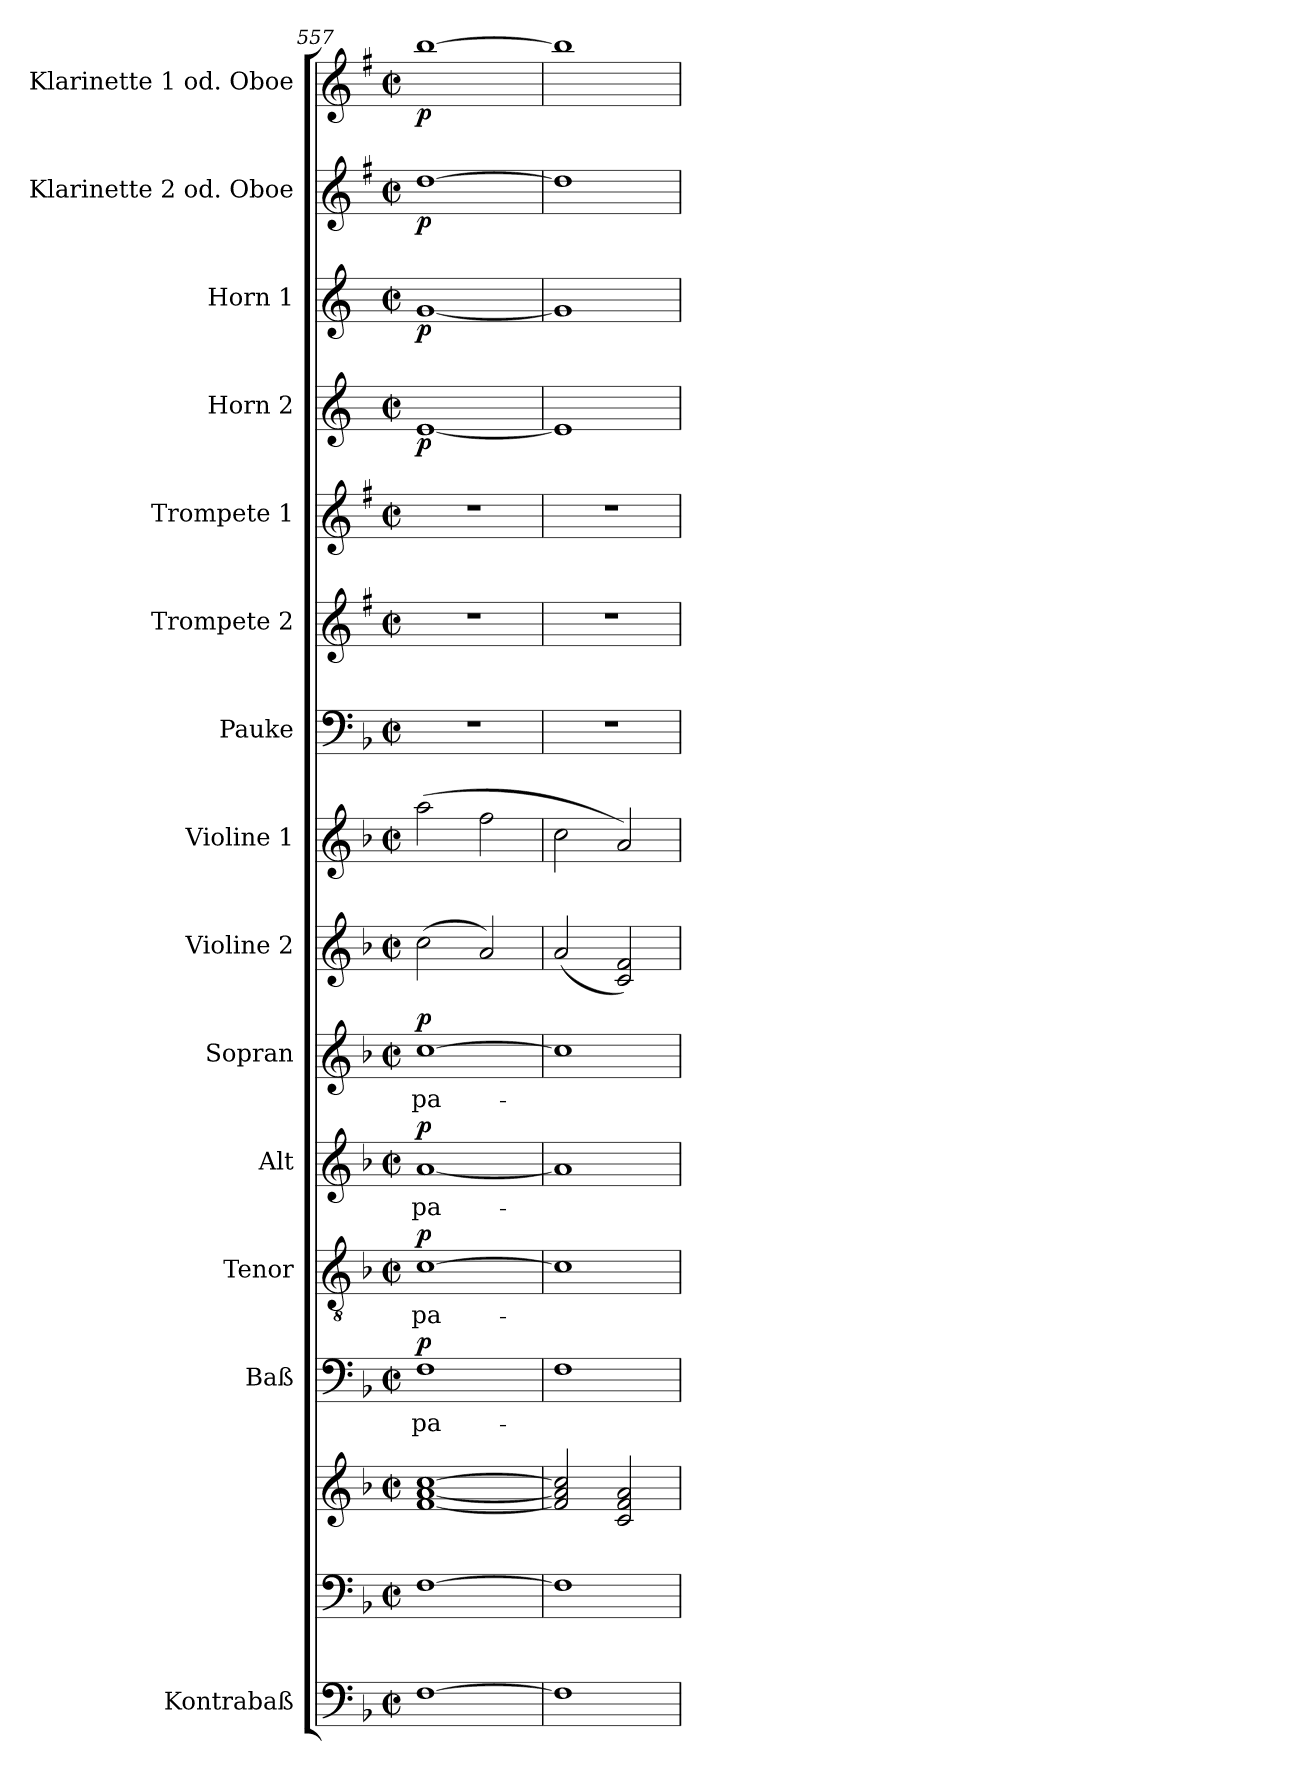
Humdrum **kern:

**kern	**kern	**kern	**kern	**text	**dynam	**kern	**text	**dynam	**kern	**text	**dynam	**kern	**text	**dynam	**kern	**kern	**kern	**kern	**kern	**kern	**dynam	**kern	**dynam	**kern	**dynam	**kern	**dynam
*part15	*part14	*part14	*part13	*part13	*part13	*part12	*part12	*part12	*part11	*part11	*part11	*part10	*part10	*part10	*part9	*part8	*part7	*part6	*part5	*part4	*part4	*part3	*part3	*part2	*part2	*part1	*part1
*staff16	*staff15	*staff14	*staff13	*staff13	*staff13	*staff12	*staff12	*staff12	*staff11	*staff11	*staff11	*staff10	*staff10	*staff10	*staff9	*staff8	*staff7	*staff6	*staff5	*staff4	*staff4	*staff3	*staff3	*staff2	*staff2	*staff1	*staff1
*I"Kontrabaß	*	*	*I"Baß	*	*	*I"Tenor	*	*	*I"Alt	*	*	*I"Sopran	*	*	*I"Violine 2	*I"Violine 1	*I"Pauke	*I"Trompete 2	*I"Trompete 1	*I"Horn 2	*	*I"Horn 1	*	*I"Klarinette 2 od. Oboe	*	*I"Klarinette 1 od. Oboe	*
*	*	*	*	*	*	*	*	*	*	*	*	*	*	*	*	*	*	*I'Tpt	*I'Tpt	*I'Hn	*	*I'Hn	*	*	*	*	*
*clefF4	*clefF4	*clefG2	*clefF4	*	*	*clefGv2	*	*	*clefG2	*	*	*clefG2	*	*	*clefG2	*clefG2	*clefF4	*clefG2	*clefG2	*clefG2	*	*clefG2	*	*clefG2	*	*clefG2	*
*ITrd7c12	*	*	*	*	*	*	*	*	*	*	*	*	*	*	*	*	*	*ITrd1c2	*ITrd1c2	*ITrd4c7	*	*ITrd4c7	*	*ITrd1c2	*	*ITrd1c2	*
*k[b-]	*k[b-]	*k[b-]	*k[b-]	*	*	*k[b-]	*	*	*k[b-]	*	*	*k[b-]	*	*	*k[b-]	*k[b-]	*k[b-]	*k[b-]	*k[b-]	*k[b-]	*	*k[b-]	*	*k[b-]	*	*k[b-]	*
*F:	*F:	*F:	*F:	*	*	*F:	*	*	*F:	*	*	*F:	*	*	*F:	*F:	*F:	*F:	*F:	*F:	*	*F:	*	*F:	*	*F:	*
*M2/2	*M2/2	*M2/2	*M2/2	*	*	*M2/2	*	*	*M2/2	*	*	*M2/2	*	*	*M2/2	*M2/2	*M2/2	*M2/2	*M2/2	*M2/2	*	*M2/2	*	*M2/2	*	*M2/2	*
*met(c|)	*met(c|)	*met(c|)	*met(c|)	*	*	*met(c|)	*	*	*met(c|)	*	*	*met(c|)	*	*	*met(c|)	*met(c|)	*met(c|)	*met(c|)	*met(c|)	*met(c|)	*	*met(c|)	*	*met(c|)	*	*met(c|)	*
=557	=557	=557	=557	=557	=557	=557	=557	=557	=557	=557	=557	=557	=557	=557	=557	=557	=557	=557	=557	=557	=557	=557	=557	=557	=557	=557	=557
!	!	!	!	!LO:LY:b	!LO:DY:a	!	!LO:LY:b	!LO:DY:a	!	!LO:LY:b	!LO:DY:a	!	!LO:LY:b	!LO:DY:a	!	!	!	!	!	!	!LO:DY:b	!	!LO:DY:b	!	!LO:DY:b	!	!LO:DY:b
[1FF	[1F	[1f [1a [1cc	1F	pa-	p	[1c	pa-	p	[1a	pa-	p	[1cc	pa-	p	(>2cc\	(>2aa\	1r	1r	1r	[1A	p	[1c	p	[1cc	p	[1aa	p
.	.	.	.	.	.	.	.	.	.	.	.	.	.	.	2a/)	2ff\	.	.	.	.	.	.	.	.	.	.	.
=558	=558	=558	=558	=558	=558	=558	=558	=558	=558	=558	=558	=558	=558	=558	=558	=558	=558	=558	=558	=558	=558	=558	=558	=558	=558	=558	=558
1FF]	1F]	2f/] 2a/] 2cc/]	1F	.	.	1c]	.	.	1a]	.	.	1cc]	.	.	(<2a/	2cc\	1r	1r	1r	1A]	.	1c]	.	1cc]	.	1aa]	.
.	.	2c/ 2f/ 2a/	.	.	.	.	.	.	.	.	.	.	.	.	2c/ 2f/)	2a/)	.	.	.	.	.	.	.	.	.	.	.
=	=	=	=	=	=	=	=	=	=	=	=	=	=	=	=	=	=	=	=	=	=	=	=	=	=	=	=
*-	*-	*-	*-	*-	*-	*-	*-	*-	*-	*-	*-	*-	*-	*-	*-	*-	*-	*-	*-	*-	*-	*-	*-	*-	*-	*-	*-
